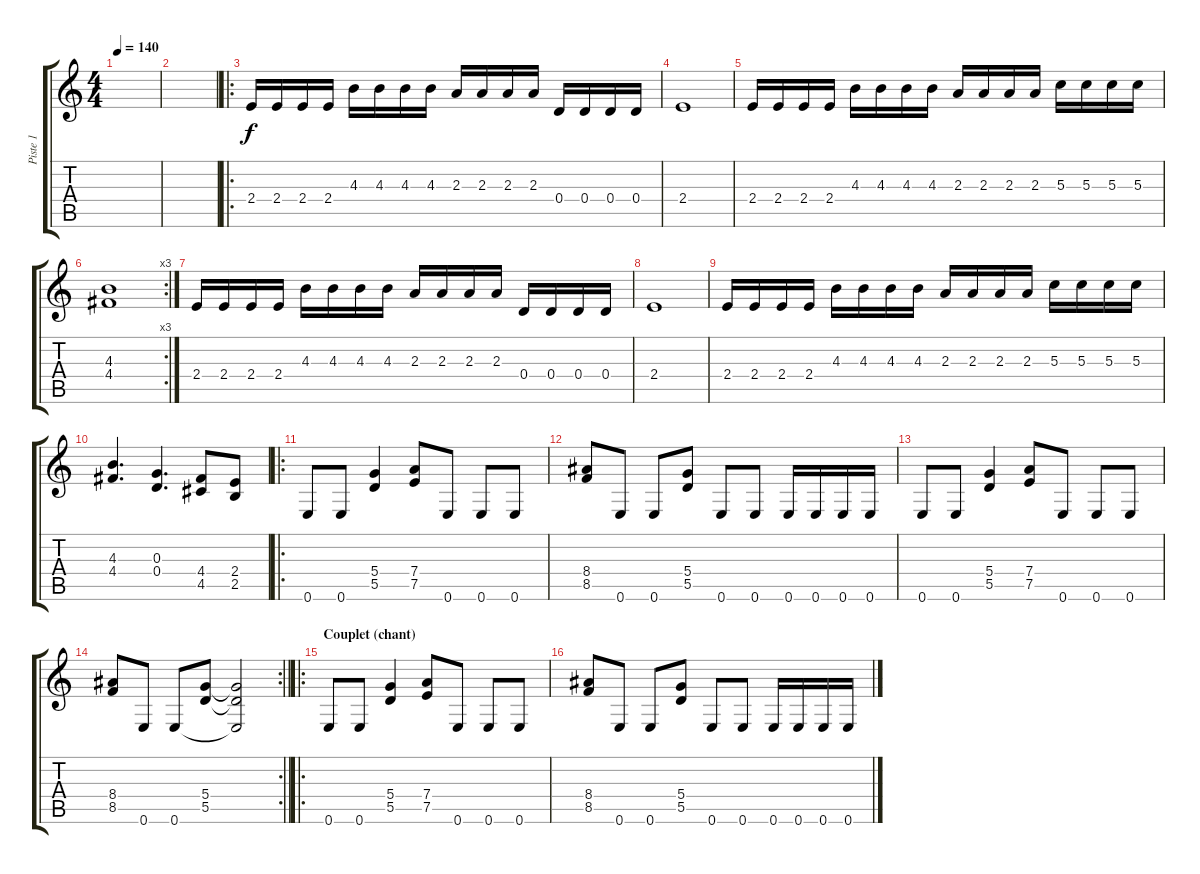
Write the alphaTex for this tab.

\track ("Piste 1" "Piste 1") {instrument overdrivenguitar}
\staff {score tabs}
\tuning (E4 B3 G3 D3 A2 E2) {hide}
\ts (4 4)
\tempo 140
\clef g2
\ks c
|
|
\ro
2.4.16 2.4.16 2.4.16 2.4.16 4.3.16 4.3.16 4.3.16 4.3.16 2.3.16 2.3.16 2.3.16 2.3.16 0.4.16 0.4.16 0.4.16 0.4.16 |
2.4.1 |
2.4.16 2.4.16 2.4.16 2.4.16 4.3.16 4.3.16 4.3.16 4.3.16 2.3.16 2.3.16 2.3.16 2.3.16 5.3.16 5.3.16 5.3.16 5.3.16 |
\rc 3
(4.3 4.4).1 |
2.4.16 2.4.16 2.4.16 2.4.16 4.3.16 4.3.16 4.3.16 4.3.16 2.3.16 2.3.16 2.3.16 2.3.16 0.4.16 0.4.16 0.4.16 0.4.16 |
2.4.1 |
2.4.16 2.4.16 2.4.16 2.4.16 4.3.16 4.3.16 4.3.16 4.3.16 2.3.16 2.3.16 2.3.16 2.3.16 5.3.16 5.3.16 5.3.16 5.3.16 |
(4.3 4.4).4{d} (0.3 0.4).4{d} (4.4 4.5).8 (2.4 2.5).8 |
\ro
0.6.8 0.6.8 (5.4 5.5).4 (7.4 7.5).8 0.6.8 0.6.8 0.6.8 |
(8.4 8.5).8 0.6.8 0.6.8 (5.4 5.5).8 0.6.8 0.6.8 0.6.16 0.6.16 0.6.16 0.6.16 |
0.6.8 0.6.8 (5.4 5.5).4 (7.4 7.5).8 0.6.8 0.6.8 0.6.8 |
\rc 2
\barLineRight lightlight
(8.4 8.5).8 0.6.8 0.6.8 (5.4 5.5).8 (5.4{t} 5.5{t} 0.6{t}).2 |
\ro
\section ("" "Couplet (chant)")
0.6.8 0.6.8 (5.4 5.5).4 (7.4 7.5).8 0.6.8 0.6.8 0.6.8 |
(8.4 8.5).8 0.6.8 0.6.8 (5.4 5.5).8 0.6.8 0.6.8 0.6.16 0.6.16 0.6.16 0.6.16
